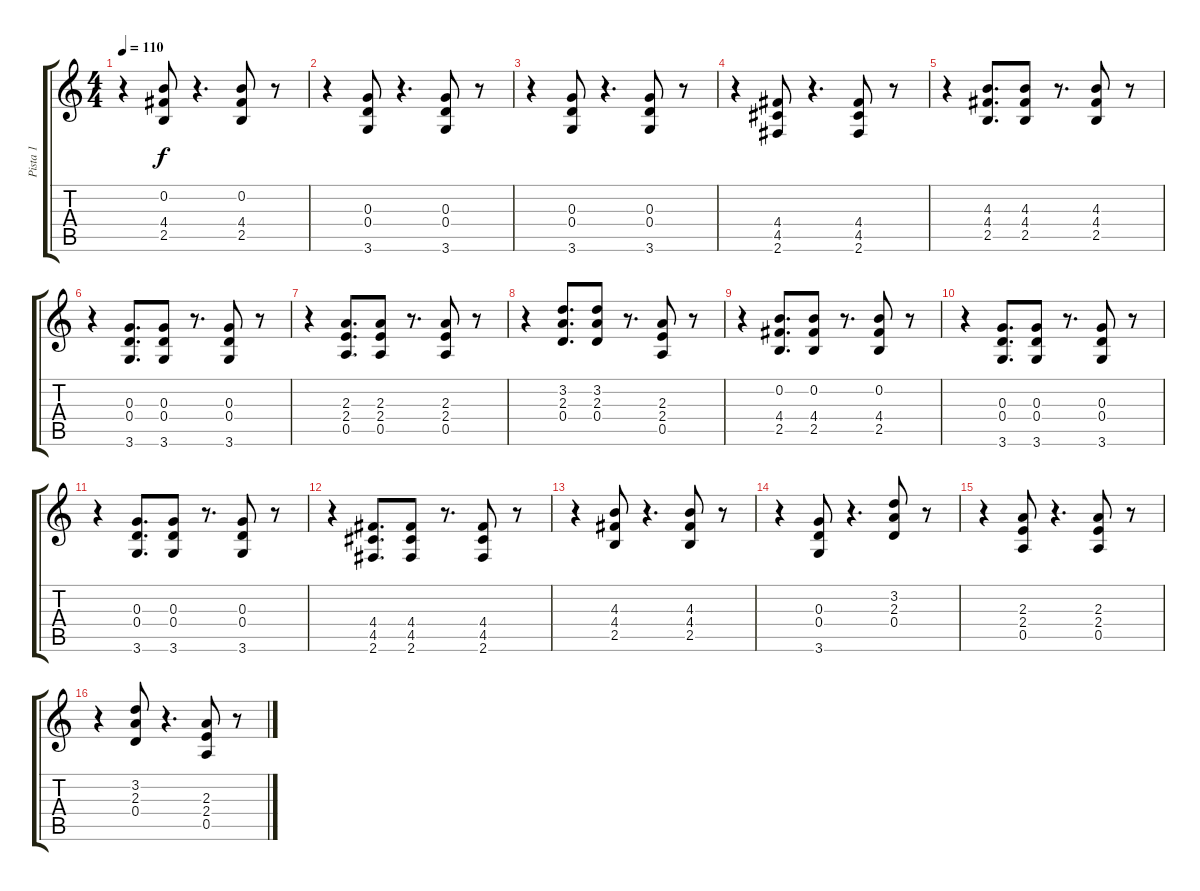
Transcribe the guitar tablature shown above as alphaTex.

\track ("Pista 1" "Pista 1") {instrument distortionguitar}
\staff {score tabs}
\tuning (E4 B3 G3 D3 A2 E2) {hide}
\ts (4 4)
\tempo 110
\clef g2
\ks c
r.4{dy f} (0.2 4.4 2.5).8 r.4{d} (0.2 4.4 2.5).8 r.8 |
r.4 (0.3 0.4 3.6).8 r.4{d} (0.3 0.4 3.6).8 r.8 |
r.4 (0.3 0.4 3.6).8 r.4{d} (0.3 0.4 3.6).8 r.8 |
r.4 (4.4 4.5 2.6).8 r.4{d} (4.4 4.5 2.6).8 r.8 |
r.4 (4.3 4.4 2.5).8{d} (4.3 4.4 2.5).8 r.8{d} (4.3 4.4 2.5).8 r.8 |
r.4 (0.3 0.4 3.6).8{d} (0.3 0.4 3.6).8 r.8{d} (0.3 0.4 3.6).8 r.8 |
r.4 (2.3 2.4 0.5).8{d} (2.3 2.4 0.5).8 r.8{d} (2.3 2.4 0.5).8 r.8 |
r.4 (3.2 2.3 0.4).8{d} (3.2 2.3 0.4).8 r.8{d} (2.3 2.4 0.5).8 r.8 |
r.4 (0.2 4.4 2.5).8{d} (0.2 4.4 2.5).8 r.8{d} (0.2 4.4 2.5).8 r.8 |
r.4 (0.3 0.4 3.6).8{d} (0.3 0.4 3.6).8 r.8{d} (0.3 0.4 3.6).8 r.8 |
r.4 (0.3 0.4 3.6).8{d} (0.3 0.4 3.6).8 r.8{d} (0.3 0.4 3.6).8 r.8 |
r.4 (4.4 4.5 2.6).8{d} (4.4 4.5 2.6).8 r.8{d} (4.4 4.5 2.6).8 r.8 |
r.4 (4.3 4.4 2.5).8 r.4{d} (4.3 4.4 2.5).8 r.8 |
r.4 (0.3 0.4 3.6).8 r.4{d} (3.2 2.3 0.4).8 r.8 |
r.4 (2.3 2.4 0.5).8 r.4{d} (2.3 2.4 0.5).8 r.8 |
r.4 (3.2 2.3 0.4).8 r.4{d} (2.3 2.4 0.5).8 r.8
